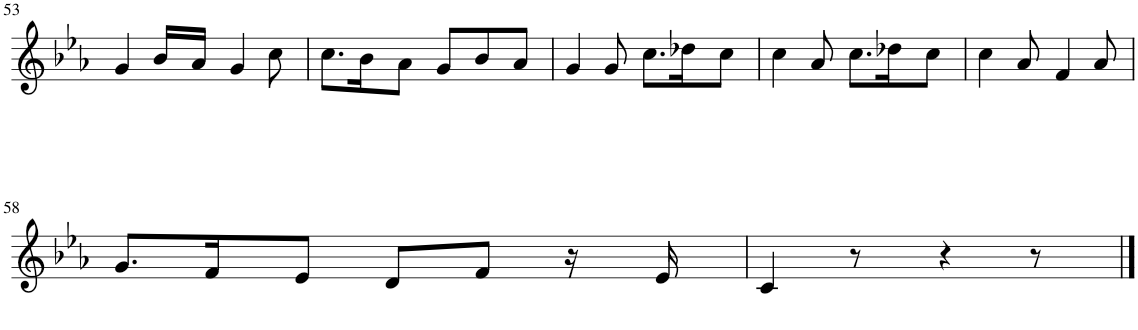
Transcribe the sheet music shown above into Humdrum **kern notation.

**kern
*part1
*staff1
*I"Piano
*I'Pno
!!LO:PB:g=z
*clefG2
*k[b-e-a-]
*M6/8
=53
4g/
16b-/LL
16a-/JJ
4g/
8cc\
=54
8.cc\L
16b-\K
8a-\J
8g/L
8b-/
8a-/J
=55
4g/
8g/
8.cc\L
16dd-X\K
8cc\J
=56
4cc\
8a-/
8.cc\L
16dd-X\K
8cc\J
=57
4cc\
8a-/
4f/
8a-/
!!LO:LB:g=z
=58
8.g/L
16f/K
8e-/J
8d/L
8f/J
16r
16e-/
=59
4c/
8r
4r
8r
==
*-
